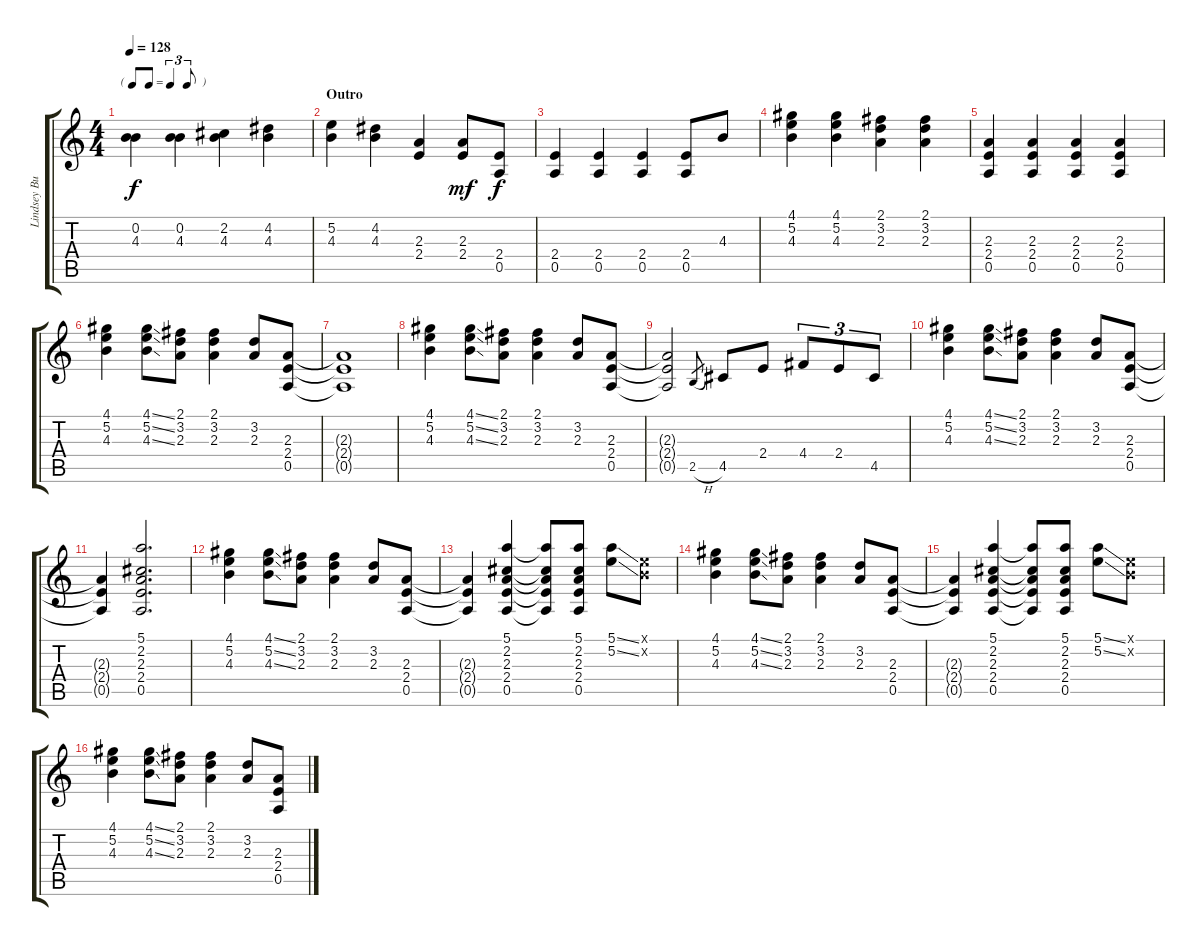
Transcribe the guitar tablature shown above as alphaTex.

\track ("Lindsey Buckingham - Lead Guitar" "Lindsey Bu") {instrument distortionguitar}
\staff {score tabs}
\tuning (E4 B3 G3 D3 A2 E2) {hide}
\ts (4 4)
\tf triplet8th
\tempo 128
\clef g2
\ks c
(0.2 4.3).4{dy f} (0.2 4.3).4 (2.2 4.3).4 (4.2 4.3).4 |
\section ("" "Outro")
(5.2 4.3).4 (4.2 4.3).4 (2.3 2.4).4 (2.3 2.4).8{dy mf} (2.4 0.5).8{dy f} |
(2.4 0.5).4 (2.4 0.5).4 (2.4 0.5).4 (2.4 0.5).8 4.3.8 |
(4.1 5.2 4.3).4 (4.1 5.2 4.3).4 (2.1 3.2 2.3).4 (2.1 3.2 2.3).4 |
(2.3 2.4 0.5).4 (2.3 2.4 0.5).4 (2.3 2.4 0.5).4 (2.3 2.4 0.5).4 |
(4.1 5.2 4.3).4 (4.1{ss} 5.2{ss} 4.3{ss}).8 (2.1 3.2 2.3).8 (2.1 3.2 2.3).4 (3.2 2.3).8 (2.3 2.4 0.5).8 |
(2.3{t} 2.4{t} 0.5{t}).1 |
(4.1 5.2 4.3).4 (4.1{ss} 5.2{ss} 4.3{ss}).8 (2.1 3.2 2.3).8 (2.1 3.2 2.3).4 (3.2 2.3).8 (2.3 2.4 0.5).8 |
(2.3{t} 2.4{t} 0.5{t}).2 2.5{h}.8{gr} 4.5.8 2.4.8 4.4.8{tu (3 2)} 2.4.8{tu (3 2)} 4.5.8{tu (3 2)} |
(4.1 5.2 4.3).4 (4.1{ss} 5.2{ss} 4.3{ss}).8 (2.1 3.2 2.3).8 (2.1 3.2 2.3).4 (3.2 2.3).8 (2.3 2.4 0.5).8 |
(2.3{t} 2.4{t} 0.5{t}).4 (5.1 2.2 2.3 2.4 0.5).2{d} |
(4.1 5.2 4.3).4 (4.1{ss} 5.2{ss} 4.3{ss}).8 (2.1 3.2 2.3).8 (2.1 3.2 2.3).4 (3.2 2.3).8 (2.3 2.4 0.5).8 |
(2.3{t} 2.4{t} 0.5{t}).4 (5.1 2.2 2.3 2.4 0.5).4 (5.1{t} 2.2{t} 2.3{t} 2.4{t} 0.5{t}).8 (5.1 2.2 2.3 2.4 0.5).8 (5.1{ss} 5.2{ss}).8 (0.1{x} 0.2{x}).8 |
(4.1 5.2 4.3).4 (4.1{ss} 5.2{ss} 4.3{ss}).8 (2.1 3.2 2.3).8 (2.1 3.2 2.3).4 (3.2 2.3).8 (2.3 2.4 0.5).8 |
(2.3{t} 2.4{t} 0.5{t}).4 (5.1 2.2 2.3 2.4 0.5).4 (5.1{t} 2.2{t} 2.3{t} 2.4{t} 0.5{t}).8 (5.1 2.2 2.3 2.4 0.5).8 (5.1{ss} 5.2{ss}).8 (0.1{x} 0.2{x}).8 |
(4.1 5.2 4.3).4 (4.1{ss} 5.2{ss} 4.3{ss}).8 (2.1 3.2 2.3).8 (2.1 3.2 2.3).4 (3.2 2.3).8 (2.3 2.4 0.5).8
